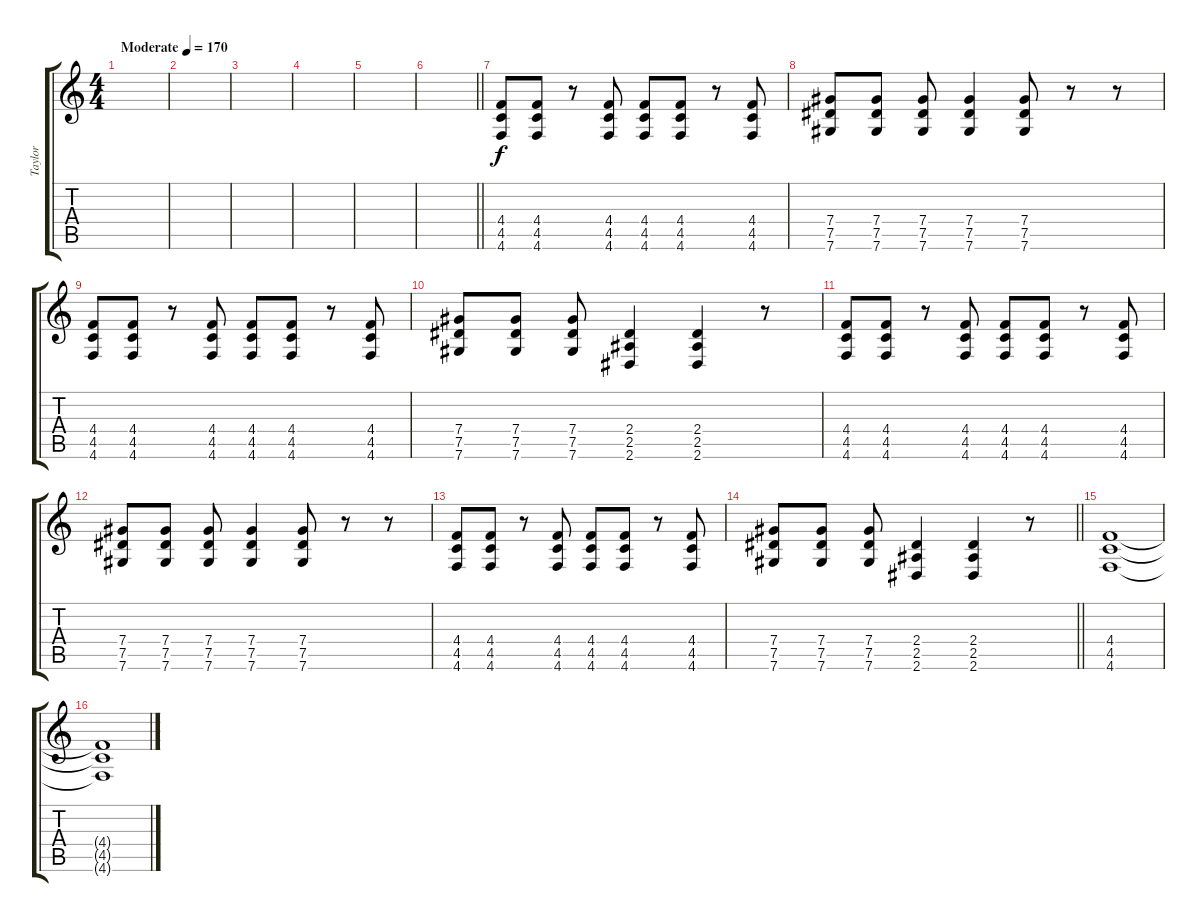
\track ("Taylor" "Taylor") {instrument overdrivenguitar}
\staff {score tabs}
\tuning (Eb4 Bb3 Gb3 Db3 Ab2 Db2) {hide}
\ts (4 4)
\tempo (170 "Moderate")
\clef g2
\ks c
|
|
|
|
|
\barLineRight lightlight
|
\section ("" "")
(4.4 4.5 4.6).8 (4.4 4.5 4.6).8 r.8 (4.4 4.5 4.6).8 (4.4 4.5 4.6).8 (4.4 4.5 4.6).8 r.8 (4.4 4.5 4.6).8 |
(7.4 7.5 7.6).8 (7.4 7.5 7.6).8 (7.4 7.5 7.6).8 (7.4 7.5 7.6).4 (7.4 7.5 7.6).8 r.8 r.8 |
(4.4 4.5 4.6).8 (4.4 4.5 4.6).8 r.8 (4.4 4.5 4.6).8 (4.4 4.5 4.6).8 (4.4 4.5 4.6).8 r.8 (4.4 4.5 4.6).8 |
(7.4 7.5 7.6).8 (7.4 7.5 7.6).8 (7.4 7.5 7.6).8 (2.4 2.5 2.6).4 (2.4 2.5 2.6).4 r.8 |
(4.4 4.5 4.6).8 (4.4 4.5 4.6).8 r.8 (4.4 4.5 4.6).8 (4.4 4.5 4.6).8 (4.4 4.5 4.6).8 r.8 (4.4 4.5 4.6).8 |
(7.4 7.5 7.6).8 (7.4 7.5 7.6).8 (7.4 7.5 7.6).8 (7.4 7.5 7.6).4 (7.4 7.5 7.6).8 r.8 r.8 |
(4.4 4.5 4.6).8 (4.4 4.5 4.6).8 r.8 (4.4 4.5 4.6).8 (4.4 4.5 4.6).8 (4.4 4.5 4.6).8 r.8 (4.4 4.5 4.6).8 |
\barLineRight lightlight
(7.4 7.5 7.6).8 (7.4 7.5 7.6).8 (7.4 7.5 7.6).8 (2.4 2.5 2.6).4 (2.4 2.5 2.6).4 r.8 |
\section ("" "")
(4.4 4.5 4.6).1{volume 5} |
(4.4{t} 4.5{t} 4.6{t}).1
